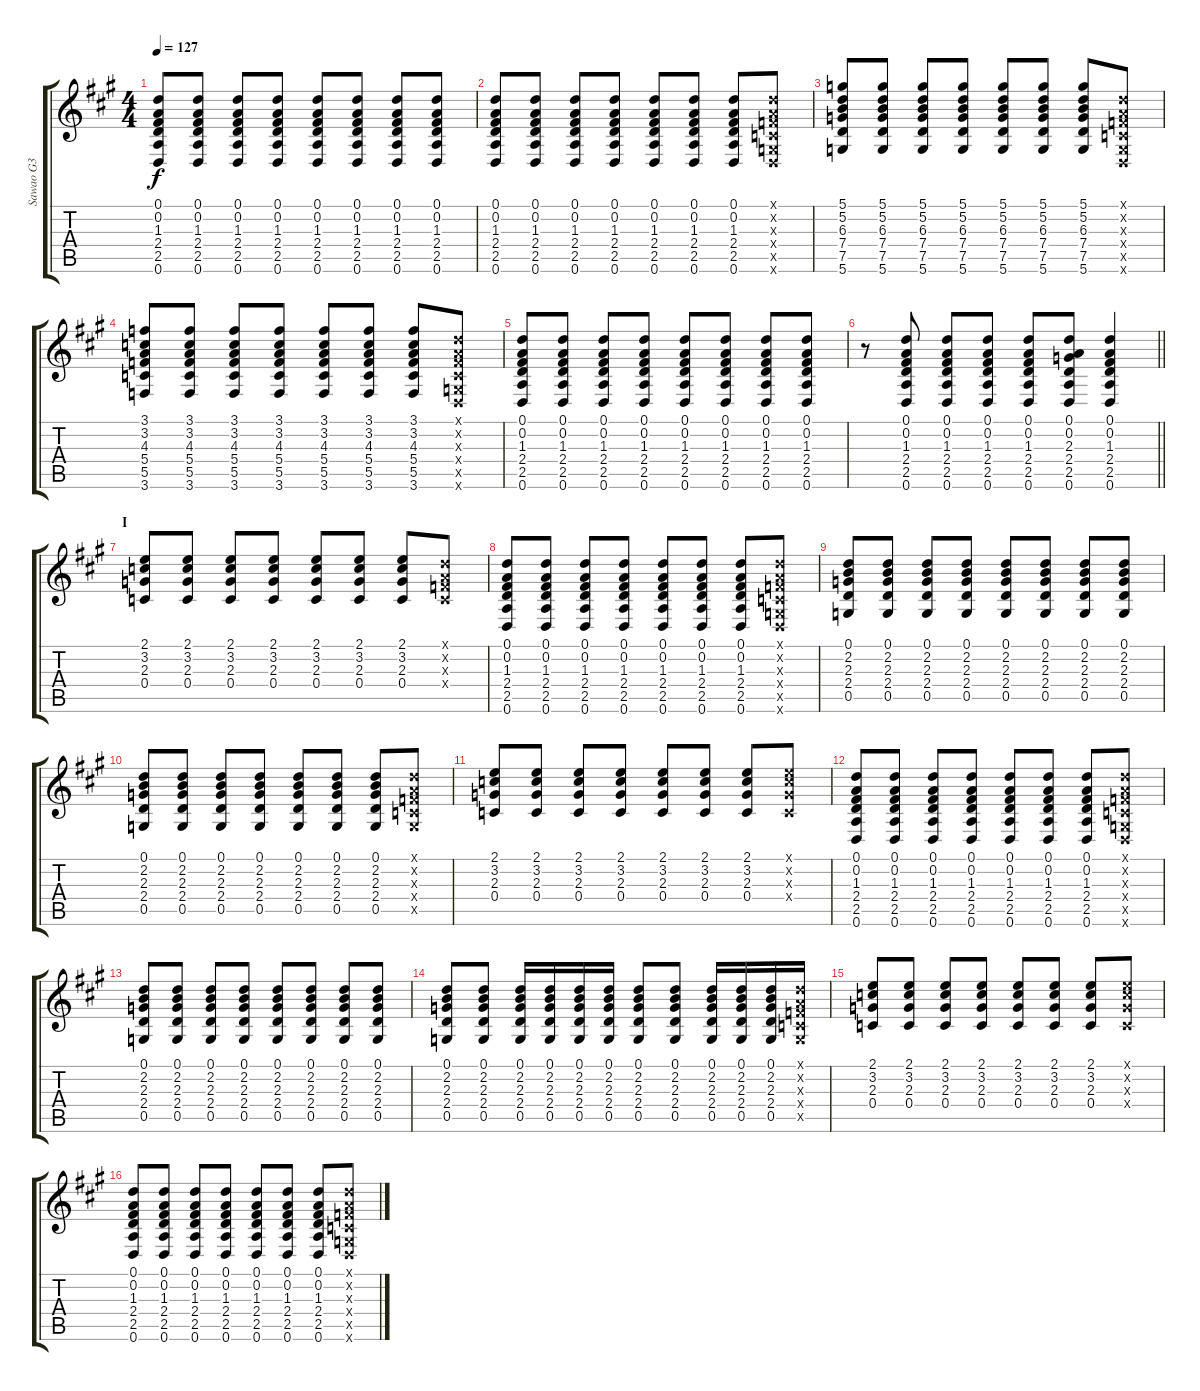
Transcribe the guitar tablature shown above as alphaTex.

\track ("Sawao G3" "Sawao G3") {instrument overdrivenguitar}
\staff {score tabs}
\tuning (D4 A3 F3 C3 G2 D2) {hide}
\ts (4 4)
\tempo 127
\clef g2
\ks a
(0.1 0.2 1.3 2.4 2.5 0.6).8{dy f} (0.1 0.2 1.3 2.4 2.5 0.6).8 (0.1 0.2 1.3 2.4 2.5 0.6).8 (0.1 0.2 1.3 2.4 2.5 0.6).8 (0.1 0.2 1.3 2.4 2.5 0.6).8 (0.1 0.2 1.3 2.4 2.5 0.6).8 (0.1 0.2 1.3 2.4 2.5 0.6).8 (0.1 0.2 1.3 2.4 2.5 0.6).8 |
(0.1 0.2 1.3 2.4 2.5 0.6).8 (0.1 0.2 1.3 2.4 2.5 0.6).8 (0.1 0.2 1.3 2.4 2.5 0.6).8 (0.1 0.2 1.3 2.4 2.5 0.6).8 (0.1 0.2 1.3 2.4 2.5 0.6).8 (0.1 0.2 1.3 2.4 2.5 0.6).8 (0.1 0.2 1.3 2.4 2.5 0.6).8 (0.1{x} 0.2{x} 0.3{x} 0.4{x} 0.5{x} 0.6{x}).8 |
(5.1 5.2 6.3 7.4 7.5 5.6).8 (5.1 5.2 6.3 7.4 7.5 5.6).8 (5.1 5.2 6.3 7.4 7.5 5.6).8 (5.1 5.2 6.3 7.4 7.5 5.6).8 (5.1 5.2 6.3 7.4 7.5 5.6).8 (5.1 5.2 6.3 7.4 7.5 5.6).8 (5.1 5.2 6.3 7.4 7.5 5.6).8 (0.1{x} 0.2{x} 0.3{x} 0.4{x} 0.5{x} 0.6{x}).8 |
(3.1 3.2 4.3 5.4 5.5 3.6).8 (3.1 3.2 4.3 5.4 5.5 3.6).8 (3.1 3.2 4.3 5.4 5.5 3.6).8 (3.1 3.2 4.3 5.4 5.5 3.6).8 (3.1 3.2 4.3 5.4 5.5 3.6).8 (3.1 3.2 4.3 5.4 5.5 3.6).8 (3.1 3.2 4.3 5.4 5.5 3.6).8 (0.1{x} 0.2{x} 0.3{x} 0.4{x} 0.5{x} 0.6{x}).8 |
(0.1 0.2 1.3 2.4 2.5 0.6).8 (0.1 0.2 1.3 2.4 2.5 0.6).8 (0.1 0.2 1.3 2.4 2.5 0.6).8 (0.1 0.2 1.3 2.4 2.5 0.6).8 (0.1 0.2 1.3 2.4 2.5 0.6).8 (0.1 0.2 1.3 2.4 2.5 0.6).8 (0.1 0.2 1.3 2.4 2.5 0.6).8 (0.1 0.2 1.3 2.4 2.5 0.6).8 |
\barLineRight lightlight
r.8 (0.1 0.2 1.3 2.4 2.5 0.6).8 (0.1 0.2 1.3 2.4 2.5 0.6).8 (0.1 0.2 1.3 2.4 2.5 0.6).8 (0.1 0.2 1.3 2.4 2.5 0.6).8 (0.1 0.2 2.3 2.4 2.5 0.6).8 (0.1 0.2 1.3 2.4 2.5 0.6).4 |
\section ("" "I")
(2.1 3.2 2.3 0.4).8 (2.1 3.2 2.3 0.4).8 (2.1 3.2 2.3 0.4).8 (2.1 3.2 2.3 0.4).8 (2.1 3.2 2.3 0.4).8 (2.1 3.2 2.3 0.4).8 (2.1 3.2 2.3 0.4).8 (0.1{x} 0.2{x} 0.3{x} 0.4{x}).8 |
(0.1 0.2 1.3 2.4 2.5 0.6).8 (0.1 0.2 1.3 2.4 2.5 0.6).8 (0.1 0.2 1.3 2.4 2.5 0.6).8 (0.1 0.2 1.3 2.4 2.5 0.6).8 (0.1 0.2 1.3 2.4 2.5 0.6).8 (0.1 0.2 1.3 2.4 2.5 0.6).8 (0.1 0.2 1.3 2.4 2.5 0.6).8 (0.1{x} 0.2{x} 0.3{x} 0.4{x} 0.5{x} 0.6{x}).8 |
(0.1 2.2 2.3 2.4 0.5).8 (0.1 2.2 2.3 2.4 0.5).8 (0.1 2.2 2.3 2.4 0.5).8 (0.1 2.2 2.3 2.4 0.5).8 (0.1 2.2 2.3 2.4 0.5).8 (0.1 2.2 2.3 2.4 0.5).8 (0.1 2.2 2.3 2.4 0.5).8 (0.1 2.2 2.3 2.4 0.5).8 |
(0.1 2.2 2.3 2.4 0.5).8 (0.1 2.2 2.3 2.4 0.5).8 (0.1 2.2 2.3 2.4 0.5).8 (0.1 2.2 2.3 2.4 0.5).8 (0.1 2.2 2.3 2.4 0.5).8 (0.1 2.2 2.3 2.4 0.5).8 (0.1 2.2 2.3 2.4 0.5).8 (0.1{x} 0.2{x} 0.3{x} 0.4{x} 0.5{x}).8 |
(2.1 3.2 2.3 0.4).8 (2.1 3.2 2.3 0.4).8 (2.1 3.2 2.3 0.4).8 (2.1 3.2 2.3 0.4).8 (2.1 3.2 2.3 0.4).8 (2.1 3.2 2.3 0.4).8 (2.1 3.2 2.3 0.4).8 (2.1{x} 3.2{x} 2.3{x} 0.4{x}).8 |
(0.1 0.2 1.3 2.4 2.5 0.6).8 (0.1 0.2 1.3 2.4 2.5 0.6).8 (0.1 0.2 1.3 2.4 2.5 0.6).8 (0.1 0.2 1.3 2.4 2.5 0.6).8 (0.1 0.2 1.3 2.4 2.5 0.6).8 (0.1 0.2 1.3 2.4 2.5 0.6).8 (0.1 0.2 1.3 2.4 2.5 0.6).8 (0.1{x} 0.2{x} 0.3{x} 0.4{x} 0.5{x} 0.6{x}).8 |
(0.1 2.2 2.3 2.4 0.5).8 (0.1 2.2 2.3 2.4 0.5).8 (0.1 2.2 2.3 2.4 0.5).8 (0.1 2.2 2.3 2.4 0.5).8 (0.1 2.2 2.3 2.4 0.5).8 (0.1 2.2 2.3 2.4 0.5).8 (0.1 2.2 2.3 2.4 0.5).8 (0.1 2.2 2.3 2.4 0.5).8 |
(0.1 2.2 2.3 2.4 0.5).8 (0.1 2.2 2.3 2.4 0.5).8 (0.1 2.2 2.3 2.4 0.5).16 (0.1 2.2 2.3 2.4 0.5).16 (0.1 2.2 2.3 2.4 0.5).16 (0.1 2.2 2.3 2.4 0.5).16 (0.1 2.2 2.3 2.4 0.5).8 (0.1 2.2 2.3 2.4 0.5).8 (0.1 2.2 2.3 2.4 0.5).16 (0.1 2.2 2.3 2.4 0.5).16 (0.1 2.2 2.3 2.4 0.5).16 (0.1{x} 0.2{x} 0.3{x} 0.4{x} 0.5{x}).16 |
(2.1 3.2 2.3 0.4).8 (2.1 3.2 2.3 0.4).8 (2.1 3.2 2.3 0.4).8 (2.1 3.2 2.3 0.4).8 (2.1 3.2 2.3 0.4).8 (2.1 3.2 2.3 0.4).8 (2.1 3.2 2.3 0.4).8 (2.1{x} 3.2{x} 2.3{x} 0.4{x}).8 |
(0.1 0.2 1.3 2.4 2.5 0.6).8 (0.1 0.2 1.3 2.4 2.5 0.6).8 (0.1 0.2 1.3 2.4 2.5 0.6).8 (0.1 0.2 1.3 2.4 2.5 0.6).8 (0.1 0.2 1.3 2.4 2.5 0.6).8 (0.1 0.2 1.3 2.4 2.5 0.6).8 (0.1 0.2 1.3 2.4 2.5 0.6).8 (0.1{x} 0.2{x} 0.3{x} 0.4{x} 0.5{x} 0.6{x}).8
